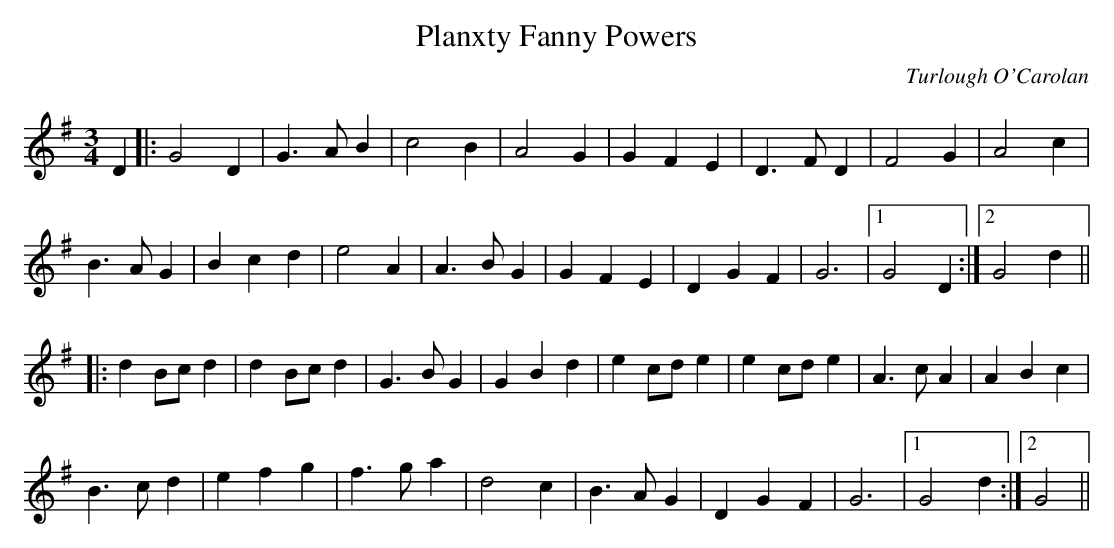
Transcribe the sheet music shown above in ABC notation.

X:1
T:Planxty Fanny Powers
M:3/4
L:1/4
C:Turlough O'Carolan
K:G
D|:G2D|G>AB|c2B|A2G|GFE|D>FD|F2G|A2c|
B>AG|Bcd|e2A|A>BG|GFE|DGF|G3|1G2D:|2G2d||
|:dB/c/d|dB/c/d|G>BG|GBd|ec/d/e|ec/d/e|A>cA|ABc|
B>cd|efg|f>ga|d2c|B>AG|DGF|G3|1G2d:|2G2||
